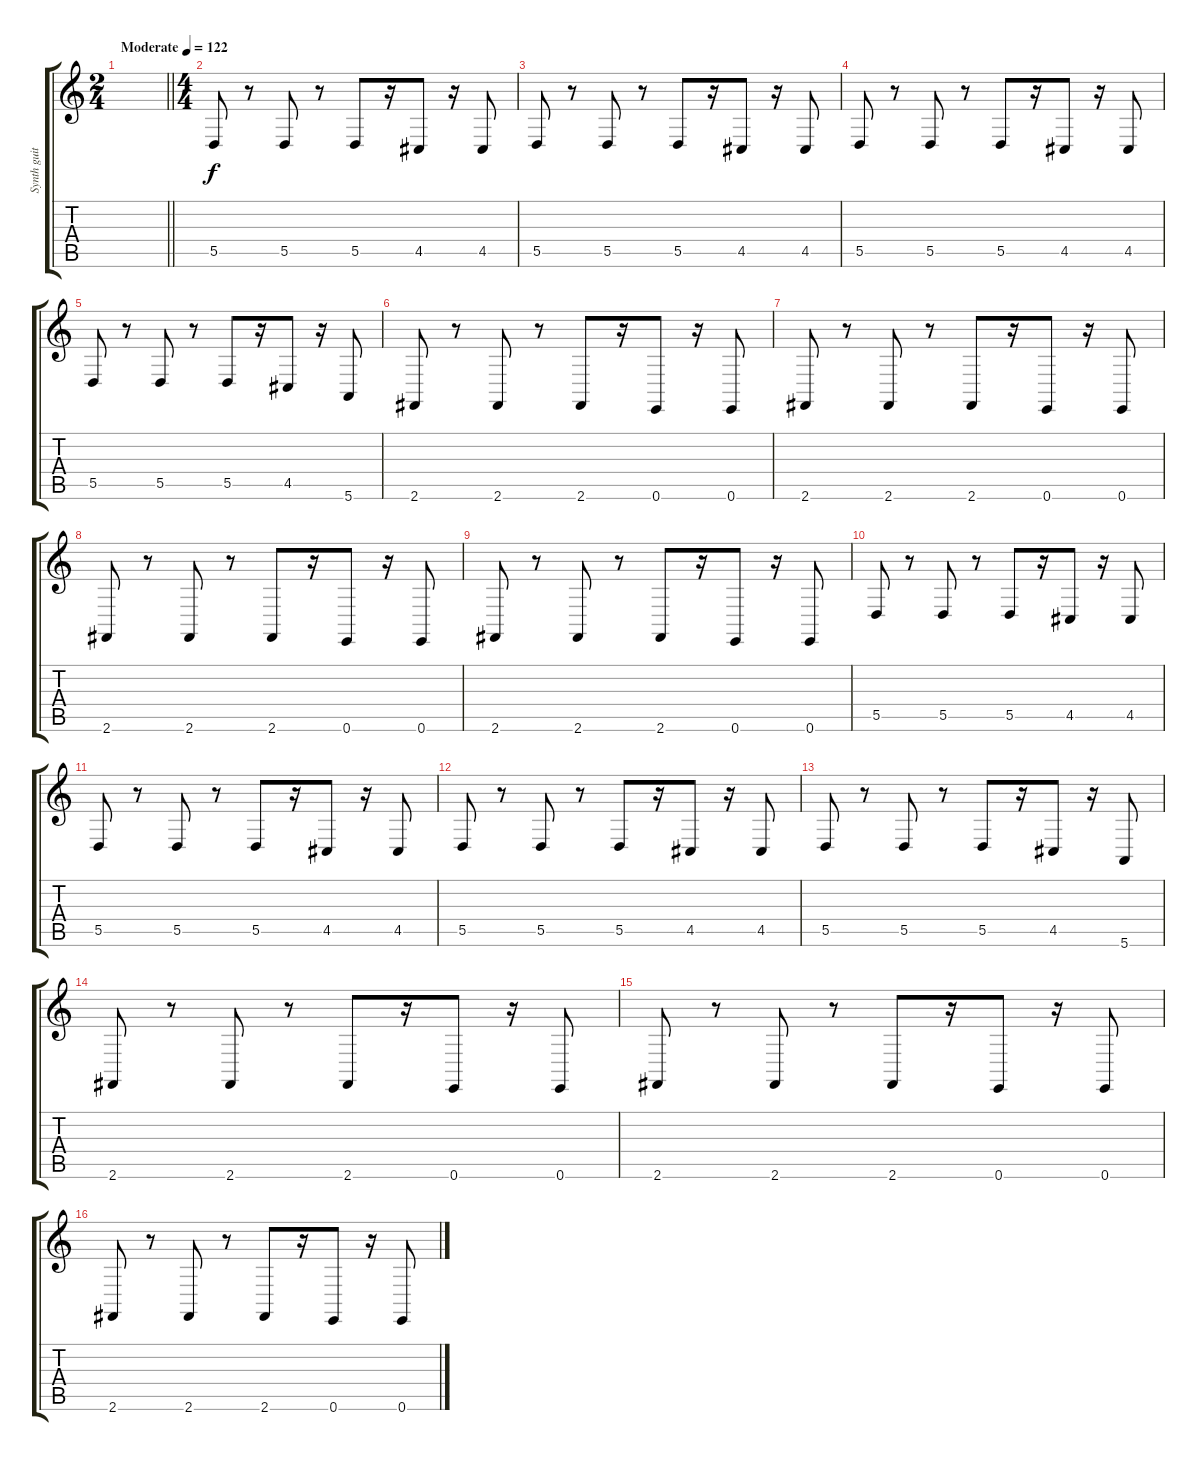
\track ("Synth guitar" "Synth guit") {instrument lead2sawtooth}
\staff {score tabs}
\tuning (E4 B3 G3 D3 A2 E2) {hide}
\ts (2 4)
\tempo (122 "Moderate")
\clef g2
\barLineRight lightlight
\ks c
|
\ts (4 4)
\section ("" "")
5.5.8 r.8 5.5.8 r.8 5.5.8 r.16 4.5.8 r.16 4.5.8 |
5.5.8 r.8 5.5.8 r.8 5.5.8 r.16 4.5.8 r.16 4.5.8 |
5.5.8 r.8 5.5.8 r.8 5.5.8 r.16 4.5.8 r.16 4.5.8 |
5.5.8 r.8 5.5.8 r.8 5.5.8 r.16 4.5.8 r.16 5.6.8 |
2.6.8 r.8 2.6.8 r.8 2.6.8 r.16 0.6.8 r.16 0.6.8 |
2.6.8 r.8 2.6.8 r.8 2.6.8 r.16 0.6.8 r.16 0.6.8 |
2.6.8 r.8 2.6.8 r.8 2.6.8 r.16 0.6.8 r.16 0.6.8 |
2.6.8 r.8 2.6.8 r.8 2.6.8 r.16 0.6.8 r.16 0.6.8 |
5.5.8 r.8 5.5.8 r.8 5.5.8 r.16 4.5.8 r.16 4.5.8 |
5.5.8 r.8 5.5.8 r.8 5.5.8 r.16 4.5.8 r.16 4.5.8 |
5.5.8 r.8 5.5.8 r.8 5.5.8 r.16 4.5.8 r.16 4.5.8 |
5.5.8 r.8 5.5.8 r.8 5.5.8 r.16 4.5.8 r.16 5.6.8 |
2.6.8 r.8 2.6.8 r.8 2.6.8 r.16 0.6.8 r.16 0.6.8 |
2.6.8 r.8 2.6.8 r.8 2.6.8 r.16 0.6.8 r.16 0.6.8 |
2.6.8 r.8 2.6.8 r.8 2.6.8 r.16 0.6.8 r.16 0.6.8
